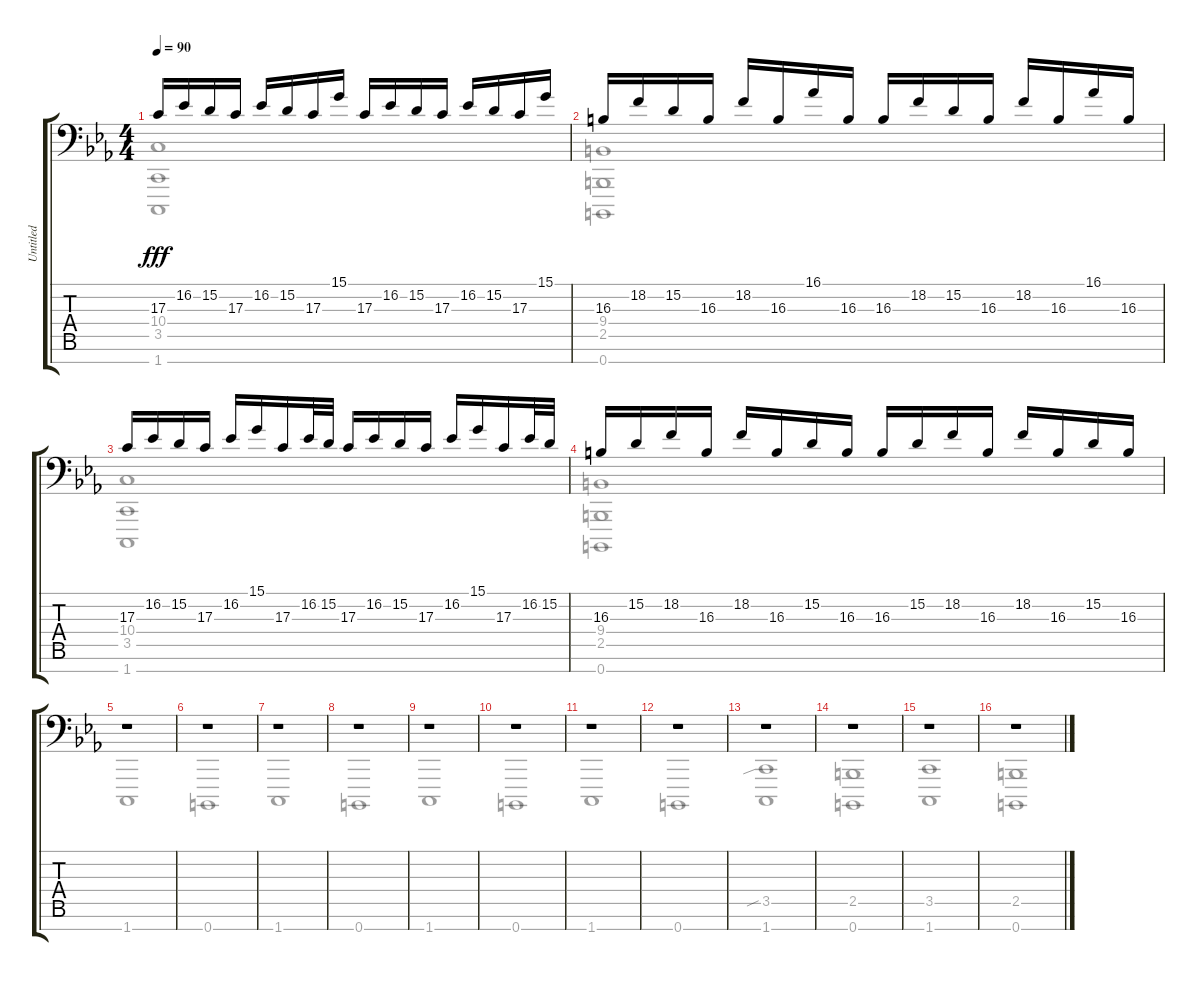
\track ("Untitled" "Untitled") {instrument stringensemble1}
\staff {score tabs}
\tuning (E3 B2 G2 D2 A1 E1 B0) {hide}
\voice
\ts (4 4)
\tempo 90
\clef f4
\ks eb
17.3.16{dy fff} 16.2.16 15.2.16 17.3.16 16.2.16 15.2.16 17.3.16 15.1.16 17.3.16 16.2.16 15.2.16 17.3.16 16.2.16 15.2.16 17.3.16 15.1.16 |
16.3.16 18.2.16 15.2.16 16.3.16 18.2.16 16.3.16 16.1.16 16.3.16 16.3.16 18.2.16 15.2.16 16.3.16 18.2.16 16.3.16 16.1.16 16.3.16 |
17.3.16 16.2.16 15.2.16 17.3.16 16.2.16 15.1.16 17.3.16 16.2.32 15.2.32 17.3.16 16.2.16 15.2.16 17.3.16 16.2.16 15.1.16 17.3.16 16.2.32 15.2.32 |
16.3.16 15.2.16 18.2.16 16.3.16 18.2.16 16.3.16 15.2.16 16.3.16 16.3.16 15.2.16 18.2.16 16.3.16 18.2.16 16.3.16 15.2.16 16.3.16 |
r.1 |
r.1 |
r.1 |
r.1 |
r.1 |
r.1 |
r.1 |
r.1 |
r.1 |
r.1 |
r.1 |
r.1
\voice
\clef f4
\ottava regular
\simile none
\ks eb
(10.4 3.5 1.7).1{dy fff} |
(9.4 2.5 0.7).1 |
(10.4 3.5 1.7).1 |
(9.4 2.5 0.7).1 |
1.7.1 |
0.7.1 |
1.7.1 |
0.7.1 |
1.7.1 |
0.7.1 |
1.7.1 |
0.7.1 |
(3.5{sib} 1.7).1 |
(2.5 0.7).1 |
(3.5 1.7).1 |
(2.5 0.7).1
